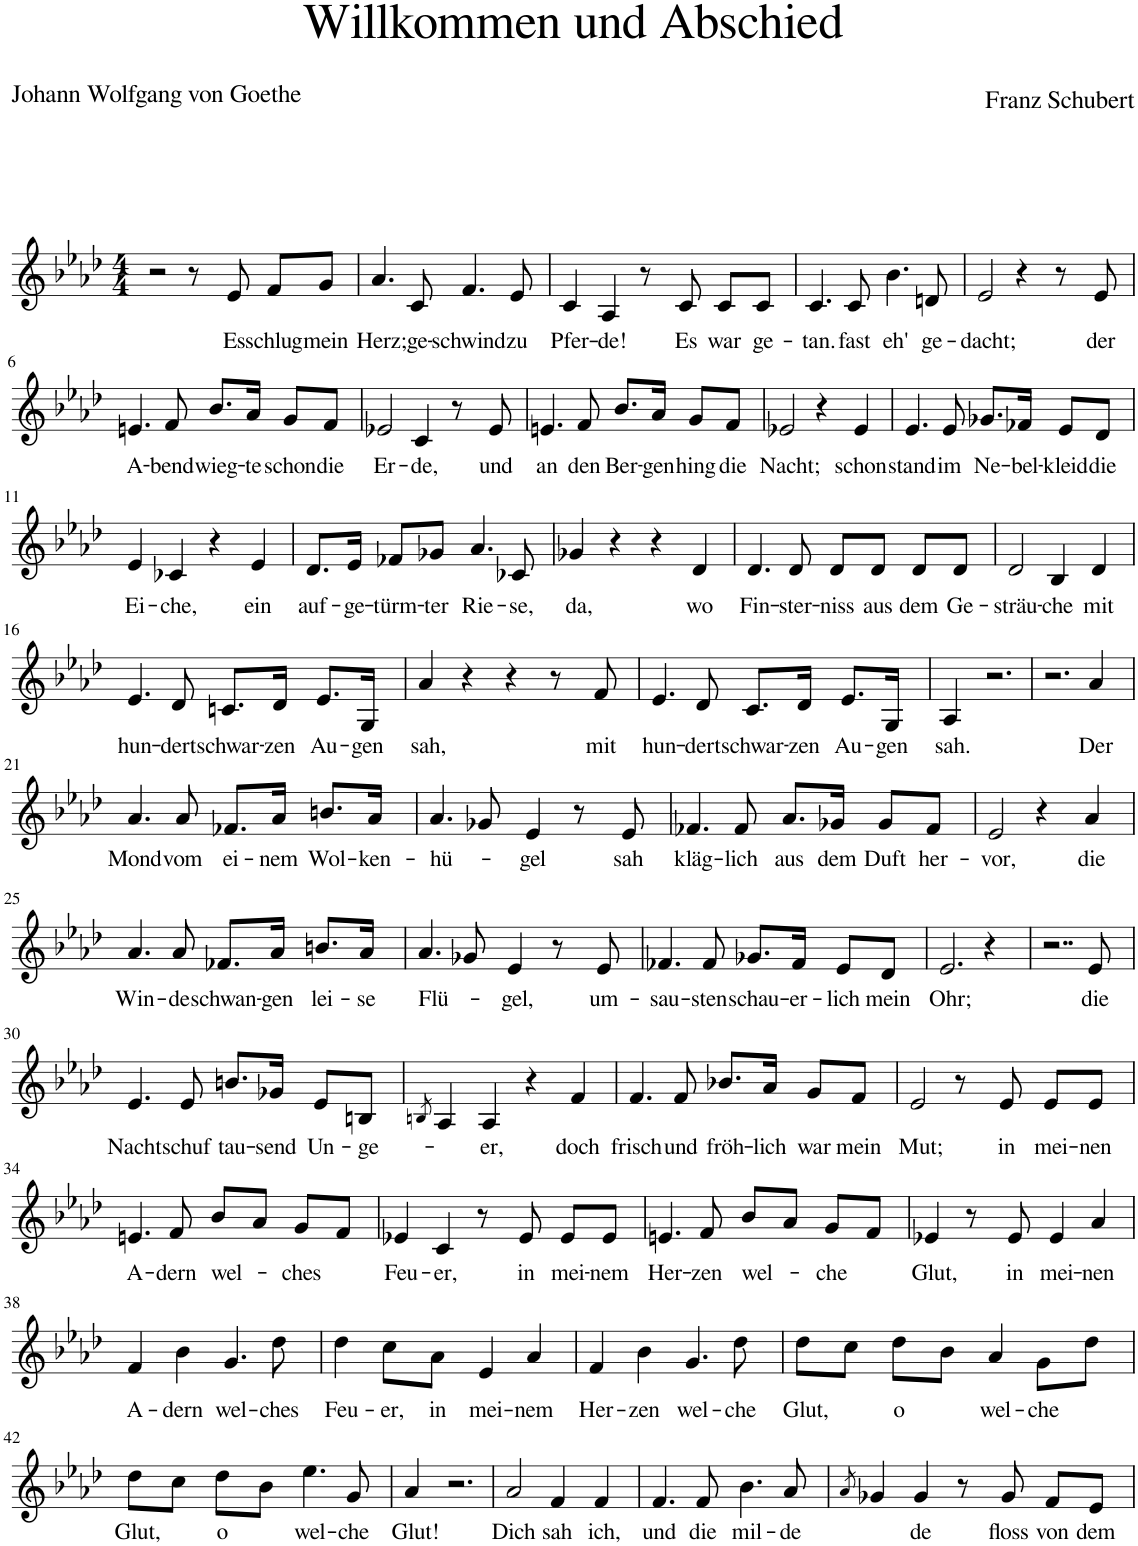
**kern	**text
*part1	*part1
*staff1	*staff1
*I"Piano	*
*I'Pno	*
*clefG2	*
*k[b-e-a-d-]	*
*M4/4	*
=1	=1
2r	.
8r	.
!	!LO:LY:b
8e-/	Es
!	!LO:LY:b
8f/L	schlug
!	!LO:LY:b
8g/J	mein
=2	=2
!	!LO:LY:b
4.a-/	Herz;
!	!LO:LY:b
8c/	ge-
!	!LO:LY:b
4.f/	schwind
!	!LO:LY:b
8e-/	zu
=3	=3
!	!LO:LY:b
4c/	Pfer-
!	!LO:LY:b
4A-/	-de!
8r	.
!	!LO:LY:b
8c/	Es
!	!LO:LY:b
8c/L	war
!	!LO:LY:b
8c/J	ge-
=4	=4
!	!LO:LY:b
4.c/	-tan.
!	!LO:LY:b
8c/	fast
!	!LO:LY:b
4.b-\	eh'
!	!LO:LY:b
8dn/	ge-
=5	=5
!	!LO:LY:b
2e-/	-dacht;
4r	.
8r	.
!	!LO:LY:b
8e-/	der
!!LO:LB:g=z
=6	=6
!	!LO:LY:b
4.en/	A-
!	!LO:LY:b
8f/	-bend
!	!LO:LY:b
8.b-/L	wieg-
!	!LO:LY:b
16a-/Jk	-te
!	!LO:LY:b
8g/L	schon
!	!LO:LY:b
8f/J	die
=7	=7
!	!LO:LY:b
2e-X/	Er-
!	!LO:LY:b
4c/	-de,
8r	.
!	!LO:LY:b
8e-/	und
=8	=8
!	!LO:LY:b
4.en/	an
!	!LO:LY:b
8f/	den
!	!LO:LY:b
8.b-/L	Ber-
!	!LO:LY:b
16a-/Jk	-gen
!	!LO:LY:b
8g/L	hing
!	!LO:LY:b
8f/J	die
=9	=9
!	!LO:LY:b
2e-X/	Nacht;
4r	.
!	!LO:LY:b
4e-/	schon
=10	=10
!	!LO:LY:b
4.e-/	stand
!	!LO:LY:b
8e-/	im
!	!LO:LY:b
8.g-X/L	Ne-
!	!LO:LY:b
16f-X/Jk	-bel-
!	!LO:LY:b
8e-/L	-kleid
!	!LO:LY:b
8d-/J	die
!!LO:LB:g=z
=11	=11
!	!LO:LY:b
4e-/	Ei-
!	!LO:LY:b
4c-X/	-che,
4r	.
!	!LO:LY:b
4e-/	ein
=12	=12
!	!LO:LY:b
8.d-/L	auf-
!	!LO:LY:b
16e-/Jk	-ge-
!	!LO:LY:b
8f-X/L	-türm-
!	!LO:LY:b
8g-X/J	-ter
!	!LO:LY:b
4.a-/	Rie-
!	!LO:LY:b
8c-X/	-se,
=13	=13
!	!LO:LY:b
4g-X/	da,
4r	.
4r	.
!	!LO:LY:b
4d-/	wo
=14	=14
!	!LO:LY:b
4.d-/	Fin-
!	!LO:LY:b
8d-/	-ster-
!	!LO:LY:b
8d-/L	-niss
!	!LO:LY:b
8d-/J	aus
!	!LO:LY:b
8d-/L	dem
!	!LO:LY:b
8d-/J	Ge-
=15	=15
!	!LO:LY:b
2d-/	sträu-
!	!LO:LY:b
4B-/	-che
!	!LO:LY:b
4d-/	mit
!!LO:LB:g=z
=16	=16
!	!LO:LY:b
4.e-/	hun-
!	!LO:LY:b
8d-/	-dert
!	!LO:LY:b
8.cn/L	schwar-
!	!LO:LY:b
16d-/Jk	-zen
!	!LO:LY:b
8.e-/L	Au-
!	!LO:LY:b
16G/Jk	-gen
=17	=17
!	!LO:LY:b
4a-/	sah,
4r	.
4r	.
8r	.
!	!LO:LY:b
8f/	mit
=18	=18
!	!LO:LY:b
4.e-/	hun-
!	!LO:LY:b
8d-/	-dert
!	!LO:LY:b
8.c/L	schwar-
!	!LO:LY:b
16d-/Jk	-zen
!	!LO:LY:b
8.e-/L	Au-
!	!LO:LY:b
16G/Jk	-gen
=19	=19
!	!LO:LY:b
4A-/	sah.
2.r	.
=20	=20
2.r	.
!	!LO:LY:b
4a-/	Der
!!LO:LB:g=z
=21	=21
!	!LO:LY:b
4.a-/	Mond
!	!LO:LY:b
8a-/	vom
!	!LO:LY:b
8.f-X/L	ei-
!	!LO:LY:b
16a-/Jk	-nem
!	!LO:LY:b
8.bn/L	Wol-
!	!LO:LY:b
16a-/Jk	-ken-
=22	=22
!	!LO:LY:b
4.a-/	-hü-
8g-X/	.
!	!LO:LY:b
4e-/	-gel
8r	.
!	!LO:LY:b
8e-/	sah
=23	=23
!	!LO:LY:b
4.f-X/	kläg-
!	!LO:LY:b
8f-/	-lich
!	!LO:LY:b
8.a-/L	aus
!	!LO:LY:b
16g-X/Jk	dem
!	!LO:LY:b
8g-/L	Duft
!	!LO:LY:b
8f-/J	her-
=24	=24
!	!LO:LY:b
2e-/	-vor,
4r	.
!	!LO:LY:b
4a-/	die
!!LO:LB:g=z
=25	=25
!	!LO:LY:b
4.a-/	Win-
!	!LO:LY:b
8a-/	-de
!	!LO:LY:b
8.f-X/L	schwan-
!	!LO:LY:b
16a-/Jk	-gen
!	!LO:LY:b
8.bn/L	lei-
!	!LO:LY:b
16a-/Jk	-se
=26	=26
!	!LO:LY:b
4.a-/	Flü-
8g-X/	.
!	!LO:LY:b
4e-/	-gel,
8r	.
!	!LO:LY:b
8e-/	um-
=27	=27
!	!LO:LY:b
4.f-X/	-sau-
!	!LO:LY:b
8f-/	-sten
!	!LO:LY:b
8.g-X/L	schau-
!	!LO:LY:b
16f-/Jk	-er-
!	!LO:LY:b
8e-/L	-lich
!	!LO:LY:b
8d-/J	mein
=28	=28
!	!LO:LY:b
2.e-/	Ohr;
4r	.
=29	=29
2..r	.
!	!LO:LY:b
8e-/	die
!!LO:LB:g=z
=30	=30
!	!LO:LY:b
4.e-/	Nacht
!	!LO:LY:b
8e-/	schuf
!	!LO:LY:b
8.bn/L	tau-
!	!LO:LY:b
16g-X/Jk	-send
!	!LO:LY:b
8e-/L	Un-
!	!LO:LY:b
8Bn/J	-ge-
=31	=31
8qBn/	.
4A-/	.
!	!LO:LY:b
4A-/	-er,
4r	.
!	!LO:LY:b
4f/	doch
=32	=32
!	!LO:LY:b
4.f/	frisch
!	!LO:LY:b
8f/	und
!	!LO:LY:b
8.b-X/L	fröh-
!	!LO:LY:b
16a-/Jk	-lich
!	!LO:LY:b
8g/L	war
!	!LO:LY:b
8f/J	mein
=33	=33
!	!LO:LY:b
2e-/	Mut;
8r	.
!	!LO:LY:b
8e-/	in
!	!LO:LY:b
8e-/L	mei-
!	!LO:LY:b
8e-/J	-nen
!!LO:LB:g=z
=34	=34
!	!LO:LY:b
4.en/	A-
!	!LO:LY:b
8f/	-dern
!	!LO:LY:b
8b-/L	wel-
8a-/J	.
!	!LO:LY:b
8g/L	-ches
8f/J	.
=35	=35
!	!LO:LY:b
4e-X/	Feu-
!	!LO:LY:b
4c/	-er,
8r	.
!	!LO:LY:b
8e-/	in
!	!LO:LY:b
8e-/L	mei-
!	!LO:LY:b
8e-/J	-nem
=36	=36
!	!LO:LY:b
4.en/	Her-
!	!LO:LY:b
8f/	-zen
!	!LO:LY:b
8b-/L	wel-
8a-/J	.
!	!LO:LY:b
8g/L	-che
8f/J	.
=37	=37
!	!LO:LY:b
4e-X/	Glut,
8r	.
!	!LO:LY:b
8e-/	in
!	!LO:LY:b
4e-/	mei-
!	!LO:LY:b
4a-/	-nen
!!LO:LB:g=z
=38	=38
!	!LO:LY:b
4f/	A-
!	!LO:LY:b
4b-\	-dern
!	!LO:LY:b
4.g/	wel-
!	!LO:LY:b
8dd-\	-ches
=39	=39
!	!LO:LY:b
4dd-\	Feu-
!	!LO:LY:b
8cc\L	-er,
!	!LO:LY:b
8a-\J	in
!	!LO:LY:b
4e-/	mei-
!	!LO:LY:b
4a-/	-nem
=40	=40
!	!LO:LY:b
4f/	Her-
!	!LO:LY:b
4b-\	-zen
!	!LO:LY:b
4.g/	wel-
!	!LO:LY:b
8dd-\	-che
=41	=41
!	!LO:LY:b
8dd-\L	Glut,
8cc\J	.
!	!LO:LY:b
8dd-\L	o
8b-\J	.
!	!LO:LY:b
4a-/	wel-
!	!LO:LY:b
8g\L	-che
8dd-\J	.
!!LO:LB:g=z
=42	=42
!	!LO:LY:b
8dd-\L	Glut,
8cc\J	.
!	!LO:LY:b
8dd-\L	o
8b-\J	.
!	!LO:LY:b
4.ee-\	wel-
!	!LO:LY:b
8g/	-che
=43	=43
!	!LO:LY:b
4a-/	Glut!
2.r	.
=44	=44
!	!LO:LY:b
2a-/	Dich
!	!LO:LY:b
4f/	sah
!	!LO:LY:b
4f/	ich,
=45	=45
!	!LO:LY:b
4.f/	und
!	!LO:LY:b
8f/	die
!	!LO:LY:b
4.b-\	mil-
!	!LO:LY:b
8a-/	-de
=46	=46
8qa-/	.
4g-X/	.
!	!LO:LY:b
4g-/	-de
8r	.
!	!LO:LY:b
8g-/	floss
!	!LO:LY:b
8f/L	von
!	!LO:LY:b
8e-/J	dem
=	=
*-	*-
